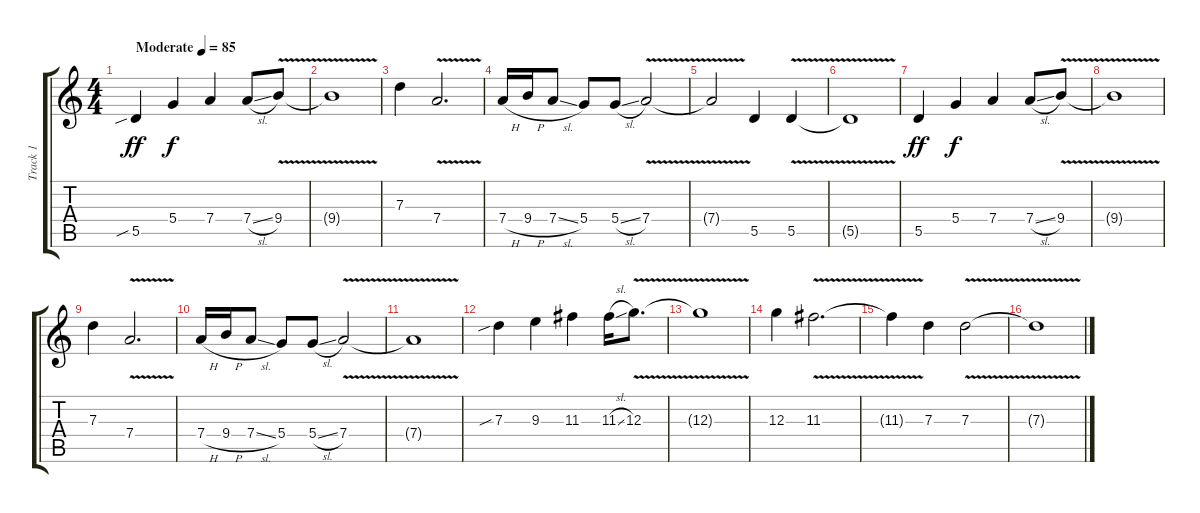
\track ("Track 1" "Track 1") {instrument distortionguitar}
\staff {score tabs}
\tuning (E4 B3 G3 D3 A2 E2) {hide}
\ts (4 4)
\tempo (85 "Moderate")
\clef g2
\ks c
5.5{sib}.4{dy ff instrument distortionguitar} 5.4.4{dy f} 7.4.4 7.4{sl}.8 9.4{v}.8 |
9.4{t}.1 |
7.3.4 7.4{v}.2{d} |
7.4{h}.16 9.4{h}.16 7.4{sl}.8 5.4.8 5.4{sl}.8 7.4{v}.2 |
7.4{t}.2 5.5.4 5.5{v}.4 |
5.5{t}.1 |
5.5.4{dy ff} 5.4.4{dy f} 7.4.4 7.4{sl}.8 9.4{v}.8 |
9.4{t}.1 |
7.3.4 7.4{v}.2{d} |
7.4{h}.16 9.4{h}.16 7.4{sl}.8 5.4.8 5.4{sl}.8 7.4{v}.2 |
7.4{t}.1 |
7.3{sib}.4 9.3.4 11.3.4 11.3{sl}.16 12.3{v}.8{d} |
12.3{t}.1 |
12.3.4 11.3{v}.2{d} |
11.3{t}.4 7.3.4 7.3{v}.2 |
7.3{t}.1
